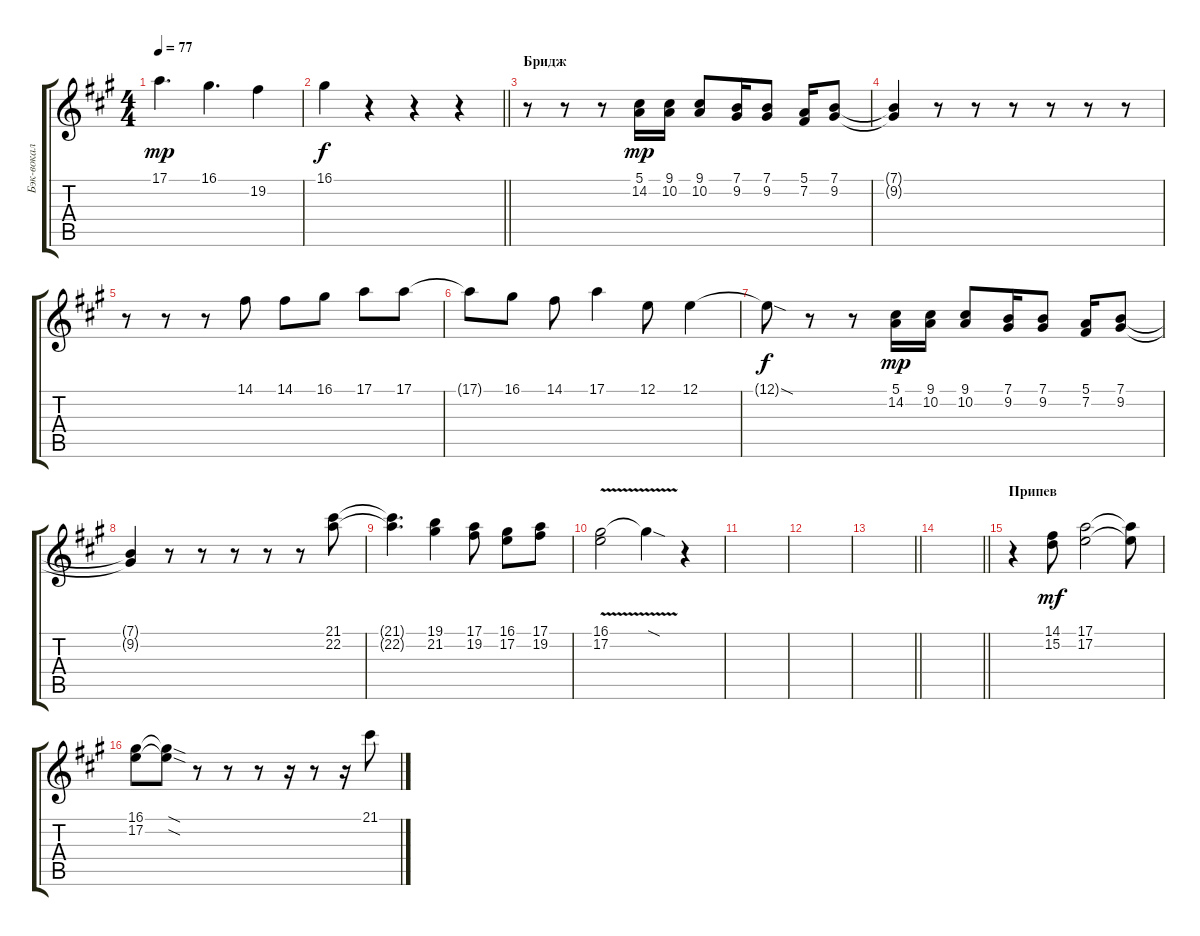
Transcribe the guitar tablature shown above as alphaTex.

\track ("Бэк-вокал" "Бэк-вокал") {instrument baritonesax}
\staff {score tabs}
\tuning (E4 B3 G3 D3 A2 E2) {hide}
\ts (4 4)
\tempo 77
\clef g2
\ks f#minor
17.1{t}.4{d dy mp} 16.1.4{d} 19.2.4 |
\barLineRight lightlight
16.1.4{dy f} r.4 r.4 r.4 |
\section ("" "Бридж")
r.8 r.8 r.8 (5.1 14.2).16{dy mp} (9.1 10.2).16 (9.1 10.2).8 (7.1 9.2).16 (7.1 9.2).8 (5.1 7.2).16 (7.1 9.2).8 |
(7.1{t} 9.2{t}).4 r.8 r.8 r.8 r.8 r.8 r.8 |
r.8 r.8 r.8 14.1.8 14.1.8 16.1.8 17.1.8 17.1.8 |
17.1{t}.8 16.1.8 14.1.8 17.1.4 12.1.8 12.1.4 |
12.1{sod t}.8{dy f} r.8 r.8 (5.1 14.2).16{dy mp} (9.1 10.2).16 (9.1 10.2).8 (7.1 9.2).16 (7.1 9.2).8 (5.1 7.2).16 (7.1 9.2).8 |
(7.1{t} 9.2{t}).4 r.8 r.8 r.8 r.8 r.8 (21.1 22.2).8 |
(21.1{t} 22.2{t}).4{d} (19.1 21.2).4 (17.1 19.2).8 (16.1 17.2).8 (17.1 19.2).8 |
(16.1{v} 17.2).2 16.1{sod t}.4 r.4 |
|
|
\barLineRight lightlight
|
\barLineRight lightlight
|
\section ("" "Припев")
r.4{volume 13 instrument sopranosax} (14.1 15.2).8{dy mf} (17.1 17.2).2 (17.1{t} 17.2{t}).8 |
(16.1 17.2).8 (16.1{sod t} 17.2{sod t}).8 r.8 r.8 r.8 r.16 r.8 r.16 21.1.8
